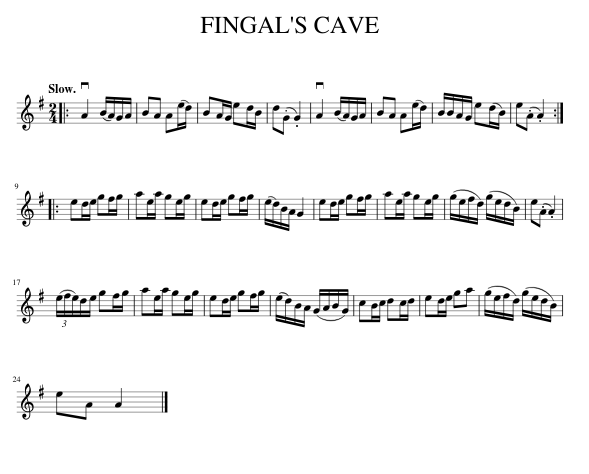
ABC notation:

X:1
L:1/8
Q:1/4=120
M:2/4
I:linebreak $
K:G
V:1 treble
V:1
|: vA2 (B/A/)G/A/ | BA A(e/d/) | BA/G/ ed/B/ | d(.G .G2) | vA2 (B/A/)G/A/ | %5
 BA A(e/d/) | B/B/A/G/ e(d/B/) | e(.A .A2) ::$ ed/e/ gf/g/ | ae/a/ ge/g/ | %10
 ed/e/ gf/g/ | (e/d/)B/A/ G2 | ed/e/ gf/g/ | ae/a/ ge/g/ | (g/e/f/d/) (g/e/d/B/) | %15
 e(.A .A2) |$ (3(e/f/e/)d/e/ gf/g/ | ae/a/ ge/g/ | ed/e/ gf/g/ | (e/d/)B/A/ (G/A/B/G/) | %20
 cB/c/ dc/d/ | ed/e/ ga | (g/e/f/d/) (g/e/d/B/) |$ eA A2 |] %24
